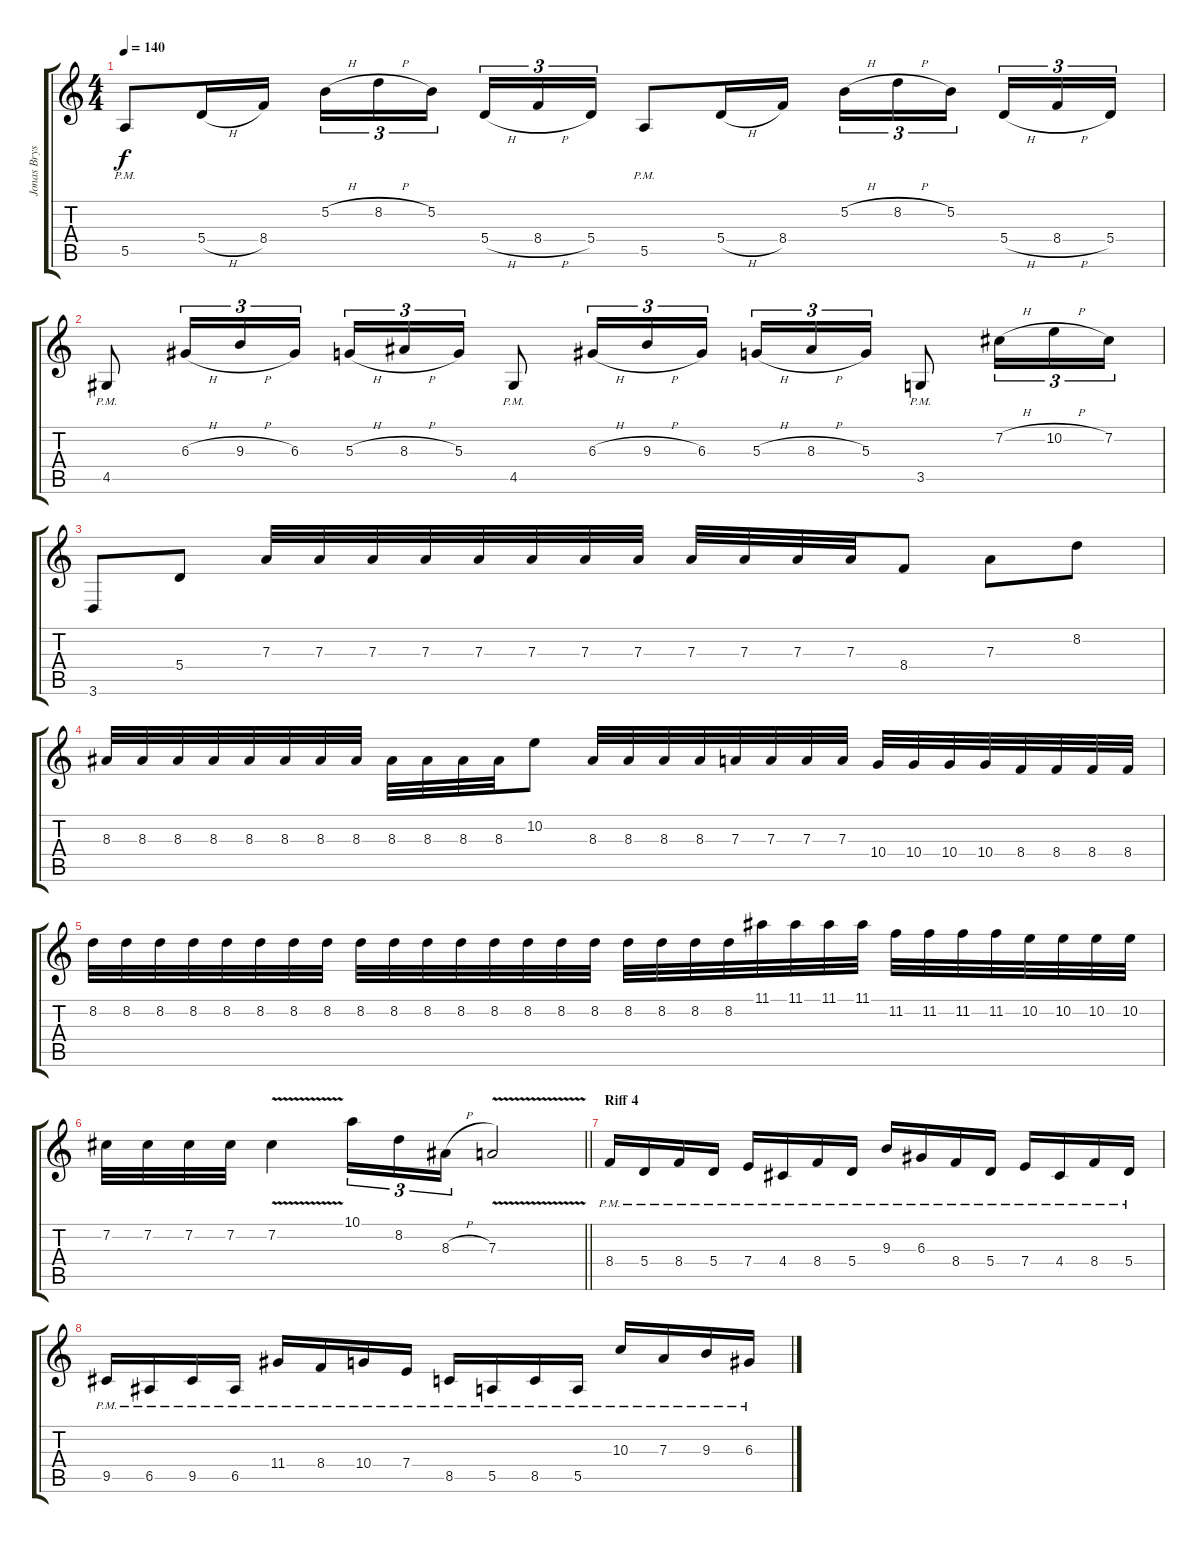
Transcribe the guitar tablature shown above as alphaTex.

\track ("Jonas Bryssling" "Jonas Brys") {instrument distortionguitar}
\staff {score tabs}
\tuning (B3 Gb3 D3 A2 E2 B1) {hide}
\ts (4 4)
\tempo 140
\clef g2
\ks c
5.5{pm}.8{dy f} 5.4{h}.16 8.4.16 5.2{h}.16{tu (3 2)} 8.2{h}.16{tu (3 2)} 5.2.16{tu (3 2)} 5.4{h}.16{tu (3 2)} 8.4{h}.16{tu (3 2)} 5.4.16{tu (3 2)} 5.5{pm}.8 5.4{h}.16 8.4.16 5.2{h}.16{tu (3 2)} 8.2{h}.16{tu (3 2)} 5.2.16{tu (3 2)} 5.4{h}.16{tu (3 2)} 8.4{h}.16{tu (3 2)} 5.4.16{tu (3 2)} |
4.5{pm}.8 6.3{h}.16{tu (3 2)} 9.3{h}.16{tu (3 2)} 6.3.16{tu (3 2)} 5.3{h}.16{tu (3 2)} 8.3{h}.16{tu (3 2)} 5.3.16{tu (3 2)} 4.5{pm}.8 6.3{h}.16{tu (3 2)} 9.3{h}.16{tu (3 2)} 6.3.16{tu (3 2)} 5.3{h}.16{tu (3 2)} 8.3{h}.16{tu (3 2)} 5.3.16{tu (3 2)} 3.5{pm}.8 7.2{h}.16{tu (3 2)} 10.2{h}.16{tu (3 2)} 7.2.16{tu (3 2)} |
3.6.8 5.4.8 7.3.32 7.3.32 7.3.32 7.3.32 7.3.32 7.3.32 7.3.32 7.3.32 7.3.32 7.3.32 7.3.32 7.3.32 8.4.8 7.3.8 8.2.8 |
8.3.32 8.3.32 8.3.32 8.3.32 8.3.32 8.3.32 8.3.32 8.3.32 8.3.32 8.3.32 8.3.32 8.3.32 10.2.8 8.3.32 8.3.32 8.3.32 8.3.32 7.3.32 7.3.32 7.3.32 7.3.32 10.4.32 10.4.32 10.4.32 10.4.32 8.4.32 8.4.32 8.4.32 8.4.32 |
8.2.32 8.2.32 8.2.32 8.2.32 8.2.32 8.2.32 8.2.32 8.2.32 8.2.32 8.2.32 8.2.32 8.2.32 8.2.32 8.2.32 8.2.32 8.2.32 8.2.32 8.2.32 8.2.32 8.2.32 11.1.32 11.1.32 11.1.32 11.1.32 11.2.32 11.2.32 11.2.32 11.2.32 10.2.32 10.2.32 10.2.32 10.2.32 |
\barLineRight lightlight
7.2.32 7.2.32 7.2.32 7.2.32 7.2{v}.4 10.1.16{tu (3 2)} 8.2.16{tu (3 2)} 8.3{h}.16{tu (3 2)} 7.3{v}.2 |
\section ("" "Riff 4")
8.4{pm}.16 5.4{pm}.16 8.4{pm}.16 5.4{pm}.16 7.4{pm}.16 4.4{pm}.16 8.4{pm}.16 5.4{pm}.16 9.3{pm}.16 6.3{pm}.16 8.4{pm}.16 5.4{pm}.16 7.4{pm}.16 4.4{pm}.16 8.4{pm}.16 5.4{pm}.16 |
9.5{pm}.16 6.5{pm}.16 9.5{pm}.16 6.5{pm}.16 11.4{pm}.16 8.4{pm}.16 10.4{pm}.16 7.4{pm}.16 8.5{pm}.16 5.5{pm}.16 8.5{pm}.16 5.5{pm}.16 10.3{pm}.16 7.3{pm}.16 9.3{pm}.16 6.3{pm}.16
